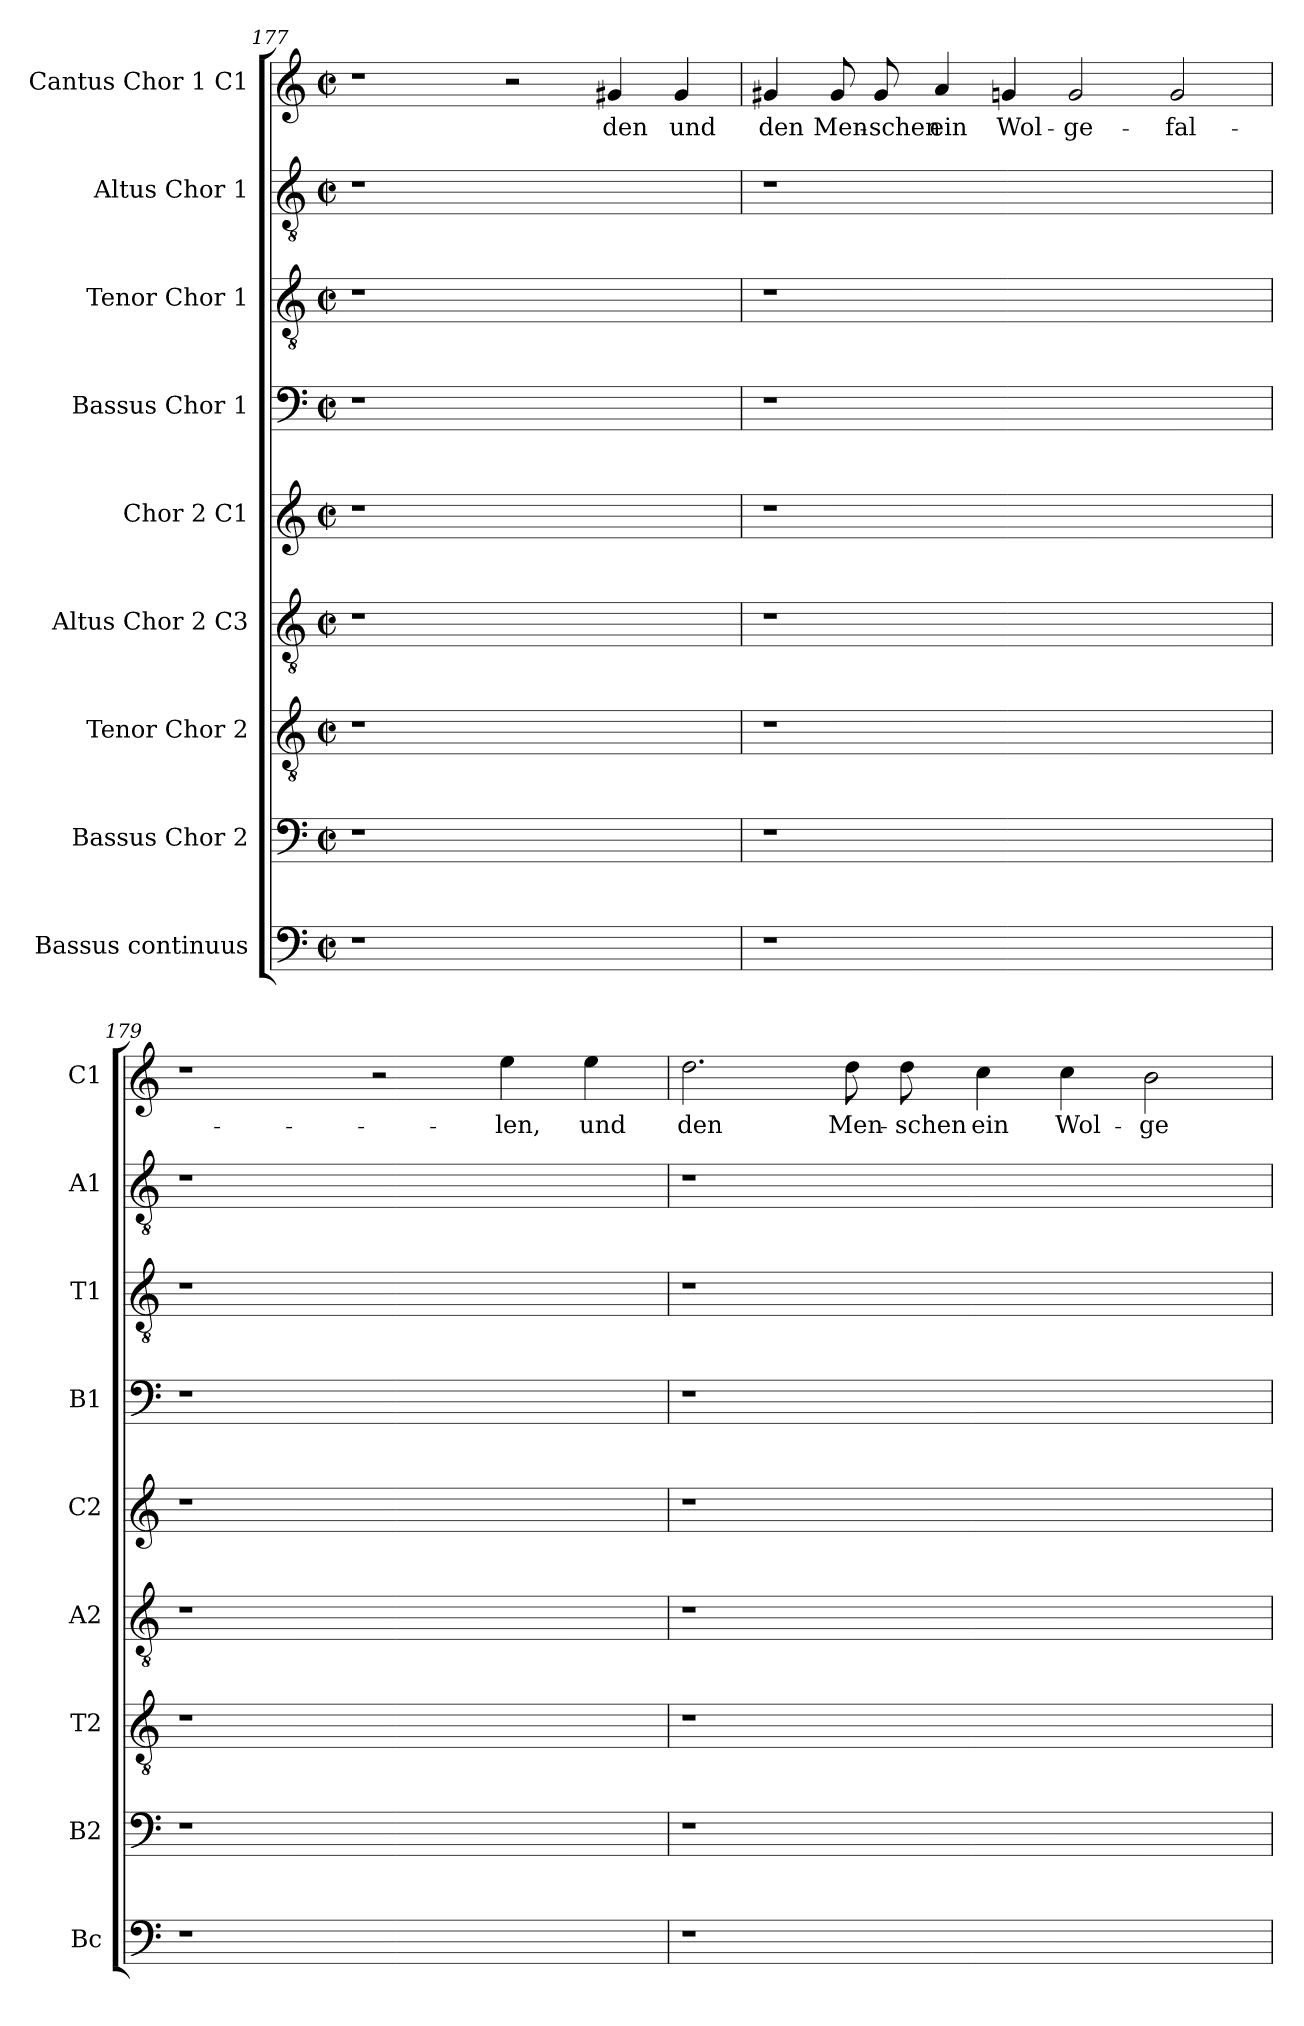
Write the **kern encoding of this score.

**kern	**kern	**kern	**kern	**kern	**kern	**kern	**kern	**kern	**text
*part9	*part8	*part7	*part6	*part5	*part4	*part3	*part2	*part1	*part1
*staff9	*staff8	*staff7	*staff6	*staff5	*staff4	*staff3	*staff2	*staff1	*staff1
*I"Bassus continuus	*I"Bassus Chor 2	*I"Tenor Chor 2	*I"Altus Chor 2 C3	*I"Chor 2 C1	*I"Bassus Chor 1	*I"Tenor Chor 1	*I"Altus Chor 1	*I"Cantus Chor 1 C1	*
*I'Bc	*I'B2	*I'T2	*I'A2	*I'C2	*I'B1	*I'T1	*I'A1	*I'C1	*
*clefF4	*clefF4	*clefGv2	*clefGv2	*clefG2	*clefF4	*clefGv2	*clefGv2	*clefG2	*
*ITrd7c12	*	*	*	*	*	*	*	*	*
*k[]	*k[]	*k[]	*k[]	*k[]	*k[]	*k[]	*k[]	*k[]	*
*C:	*C:	*C:	*C:	*C:	*C:	*C:	*C:	*C:	*
*M2/2	*M2/2	*M2/2	*M2/2	*M2/2	*M2/2	*M2/2	*M2/2	*M2/2	*
*met(c|)	*met(c|)	*met(c|)	*met(c|)	*met(c|)	*met(c|)	*met(c|)	*met(c|)	*met(c|)	*
=177	=177	=177	=177	=177	=177	=177	=177	=177	=177
1r	1r	1r	1r	1r	1r	1r	1r	1r	.
1ryy	1ryy	1ryy	1ryy	1ryy	1ryy	1ryy	1ryy	2r	.
!	!	!	!	!	!	!	!	!	!LO:LY:b
.	.	.	.	.	.	.	.	4g#X/	-den
!	!	!	!	!	!	!	!	!	!LO:LY:b
.	.	.	.	.	.	.	.	4g#/	und
=178	=178	=178	=178	=178	=178	=178	=178	=178	=178
!	!	!	!	!	!	!	!	!	!LO:LY:b
1r	1r	1r	1r	1r	1r	1r	1r	4g#X/	den
!	!	!	!	!	!	!	!	!	!LO:LY:b:rj
.	.	.	.	.	.	.	.	8g#/	Men-
!	!	!	!	!	!	!	!	!	!LO:LY:b
.	.	.	.	.	.	.	.	8g#/	-schen
!	!	!	!	!	!	!	!	!	!LO:LY:b
.	.	.	.	.	.	.	.	4a/	ein
!	!	!	!	!	!	!	!	!	!LO:LY:b
.	.	.	.	.	.	.	.	4gn/	Wol-
!	!	!	!	!	!	!	!	!	!LO:LY:b
1ryy	1ryy	1ryy	1ryy	1ryy	1ryy	1ryy	1ryy	2g/	-ge-
!	!	!	!	!	!	!	!	!	!LO:LY:b:rj
.	.	.	.	.	.	.	.	2g/	-fal-
=179	=179	=179	=179	=179	=179	=179	=179	=179	=179
1r	1r	1r	1r	1r	1r	1r	1r	1r	.
1ryy	1ryy	1ryy	1ryy	1ryy	1ryy	1ryy	1ryy	2r	.
!	!	!	!	!	!	!	!	!	!LO:LY:b
.	.	.	.	.	.	.	.	4ee\	-len,
!	!	!	!	!	!	!	!	!	!LO:LY:b
.	.	.	.	.	.	.	.	4ee\	und
!!LO:LB:g=z
=180	=180	=180	=180	=180	=180	=180	=180	=180	=180
!	!	!	!	!	!	!	!	!	!LO:LY:b
1r	1r	1r	1r	1r	1r	1r	1r	2.dd\	den
!	!	!	!	!	!	!	!	!	!LO:LY:b
.	.	.	.	.	.	.	.	8dd\	Men-
!	!	!	!	!	!	!	!	!	!LO:LY:b
.	.	.	.	.	.	.	.	8dd\	-schen
!	!	!	!	!	!	!	!	!	!LO:LY:b
1ryy	1ryy	1ryy	1ryy	1ryy	1ryy	1ryy	1ryy	4cc\	ein
!	!	!	!	!	!	!	!	!	!LO:LY:b
.	.	.	.	.	.	.	.	4cc\	Wol-
!	!	!	!	!	!	!	!	!	!LO:LY:b
.	.	.	.	.	.	.	.	2b\	-ge-
=	=	=	=	=	=	=	=	=	=
*-	*-	*-	*-	*-	*-	*-	*-	*-	*-
